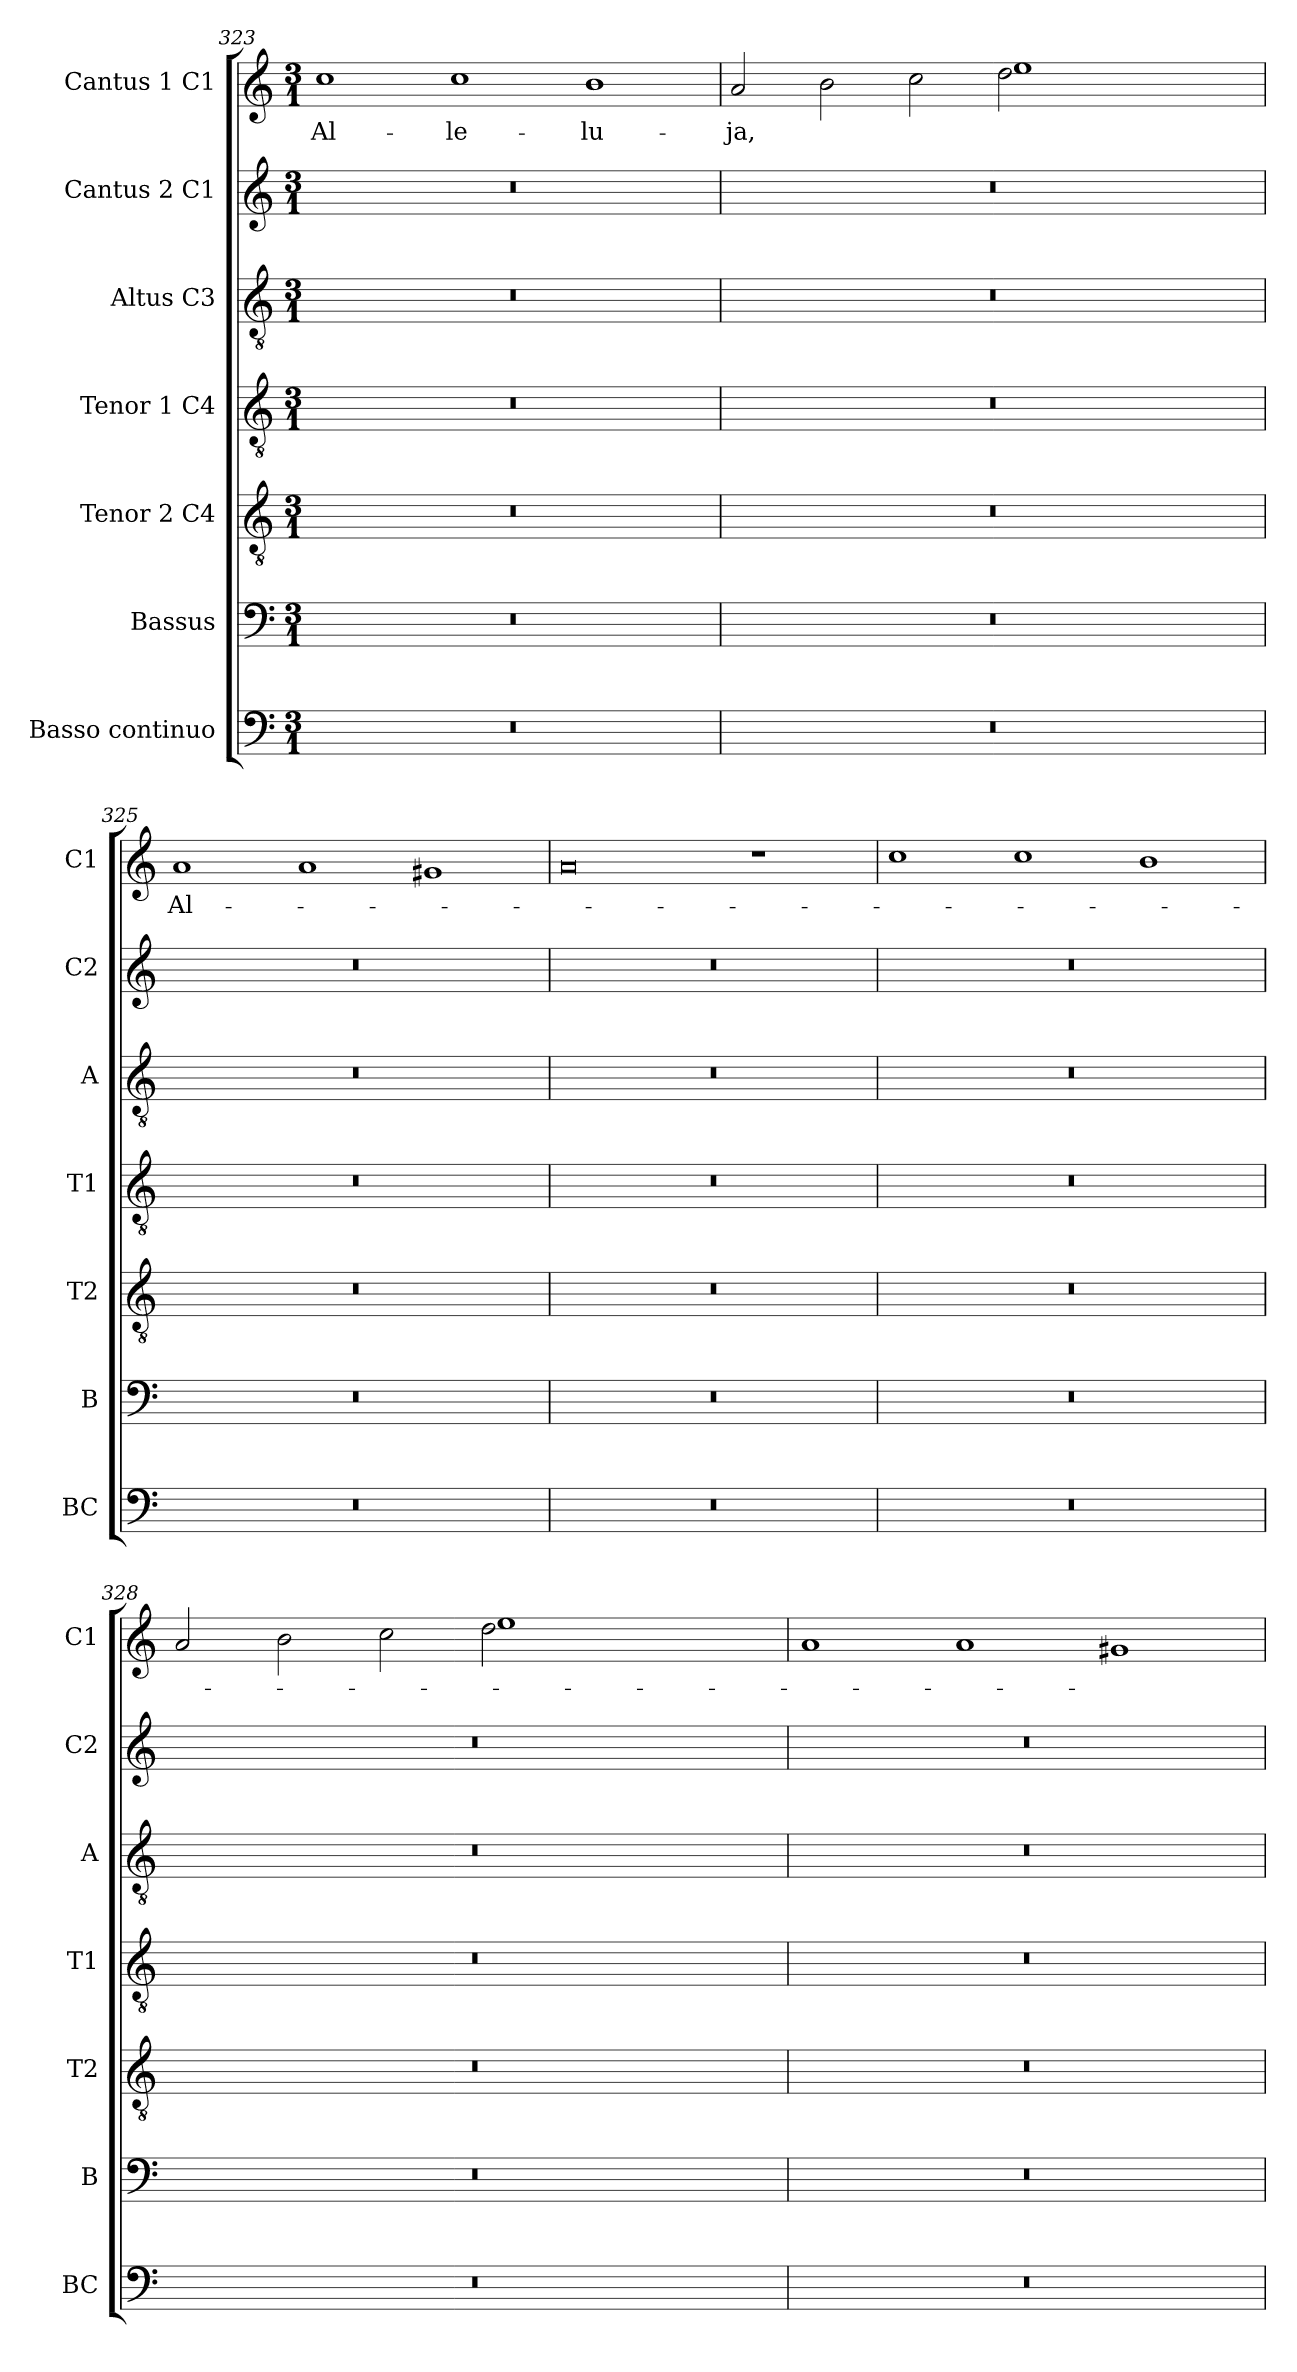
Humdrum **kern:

**kern	**kern	**kern	**kern	**kern	**kern	**kern	**text
*part7	*part6	*part5	*part4	*part3	*part2	*part1	*part1
*staff7	*staff6	*staff5	*staff4	*staff3	*staff2	*staff1	*staff1
*I"Basso continuo	*I"Bassus	*I"Tenor 2 C4	*I"Tenor 1 C4	*I"Altus C3	*I"Cantus 2 C1	*I"Cantus 1 C1	*
*I'BC	*I'B	*I'T2	*I'T1	*I'A	*I'C2	*I'C1	*
*clefF4	*clefF4	*clefGv2	*clefGv2	*clefGv2	*clefG2	*clefG2	*
*ITrd7c12	*	*	*	*	*	*	*
*k[]	*k[]	*k[]	*k[]	*k[]	*k[]	*k[]	*
*C:	*C:	*C:	*C:	*C:	*C:	*C:	*
*M3/1	*M3/1	*M3/1	*M3/1	*M3/1	*M3/1	*M3/1	*
=323	=323	=323	=323	=323	=323	=323	=323
!	!	!	!	!	!	!	!LO:LY:b
0.r	0.r	0.r	0.r	0.r	0.r	1cc	Al-
!	!	!	!	!	!	!	!LO:LY:b
.	.	.	.	.	.	1cc	-le-
!	!	!	!	!	!	!	!LO:LY:b
.	.	.	.	.	.	1b	-lu-
=324	=324	=324	=324	=324	=324	=324	=324
!	!	!	!	!	!	!	!LO:LY:b
*	*	*	*	*	*	*^	*
0.r	0.r	0.r	0.r	0.r	0.r	2a/	1.ryy	-ja,
.	.	.	.	.	.	2b\	.	.
.	.	.	.	.	.	2cc\	.	.
.	.	.	.	.	.	2dd\	1ee	.
.	.	.	.	.	.	2ryy	.	.
.	.	.	.	.	.	2ryy	2ryy	.
!!LO:LB:g=z
=325	=325	=325	=325	=325	=325	=325	=325	=325
!	!	!	!	!	!	!LO:TX:a:t=1 52	!	!
!	!	!	!	!	!	!	!	!LO:LY:b
*	*	*	*	*	*	*v	*v	*
0.r	0.r	0.r	0.r	0.r	0.r	1a	Al-
.	.	.	.	.	.	1a	.
.	.	.	.	.	.	1g#X	.
=326	=326	=326	=326	=326	=326	=326	=326
0.r	0.r	0.r	0.r	0.r	0.r	0a	.
.	.	.	.	.	.	1r	.
=327	=327	=327	=327	=327	=327	=327	=327
0.r	0.r	0.r	0.r	0.r	0.r	1cc	.
.	.	.	.	.	.	1cc	.
.	.	.	.	.	.	1b	.
=328	=328	=328	=328	=328	=328	=328	=328
*	*	*	*	*	*	*^	*
0.r	0.r	0.r	0.r	0.r	0.r	2a/	1.ryy	.
.	.	.	.	.	.	2b\	.	.
.	.	.	.	.	.	2cc\	.	.
.	.	.	.	.	.	2dd\	1ee	.
.	.	.	.	.	.	2ryy	.	.
.	.	.	.	.	.	2ryy	2ryy	.
*	*	*	*	*	*	*v	*v	*
=329	=329	=329	=329	=329	=329	=329	=329
0.r	0.r	0.r	0.r	0.r	0.r	1a	.
.	.	.	.	.	.	1a	.
.	.	.	.	.	.	1g#X	.
=	=	=	=	=	=	=	=
*-	*-	*-	*-	*-	*-	*-	*-
